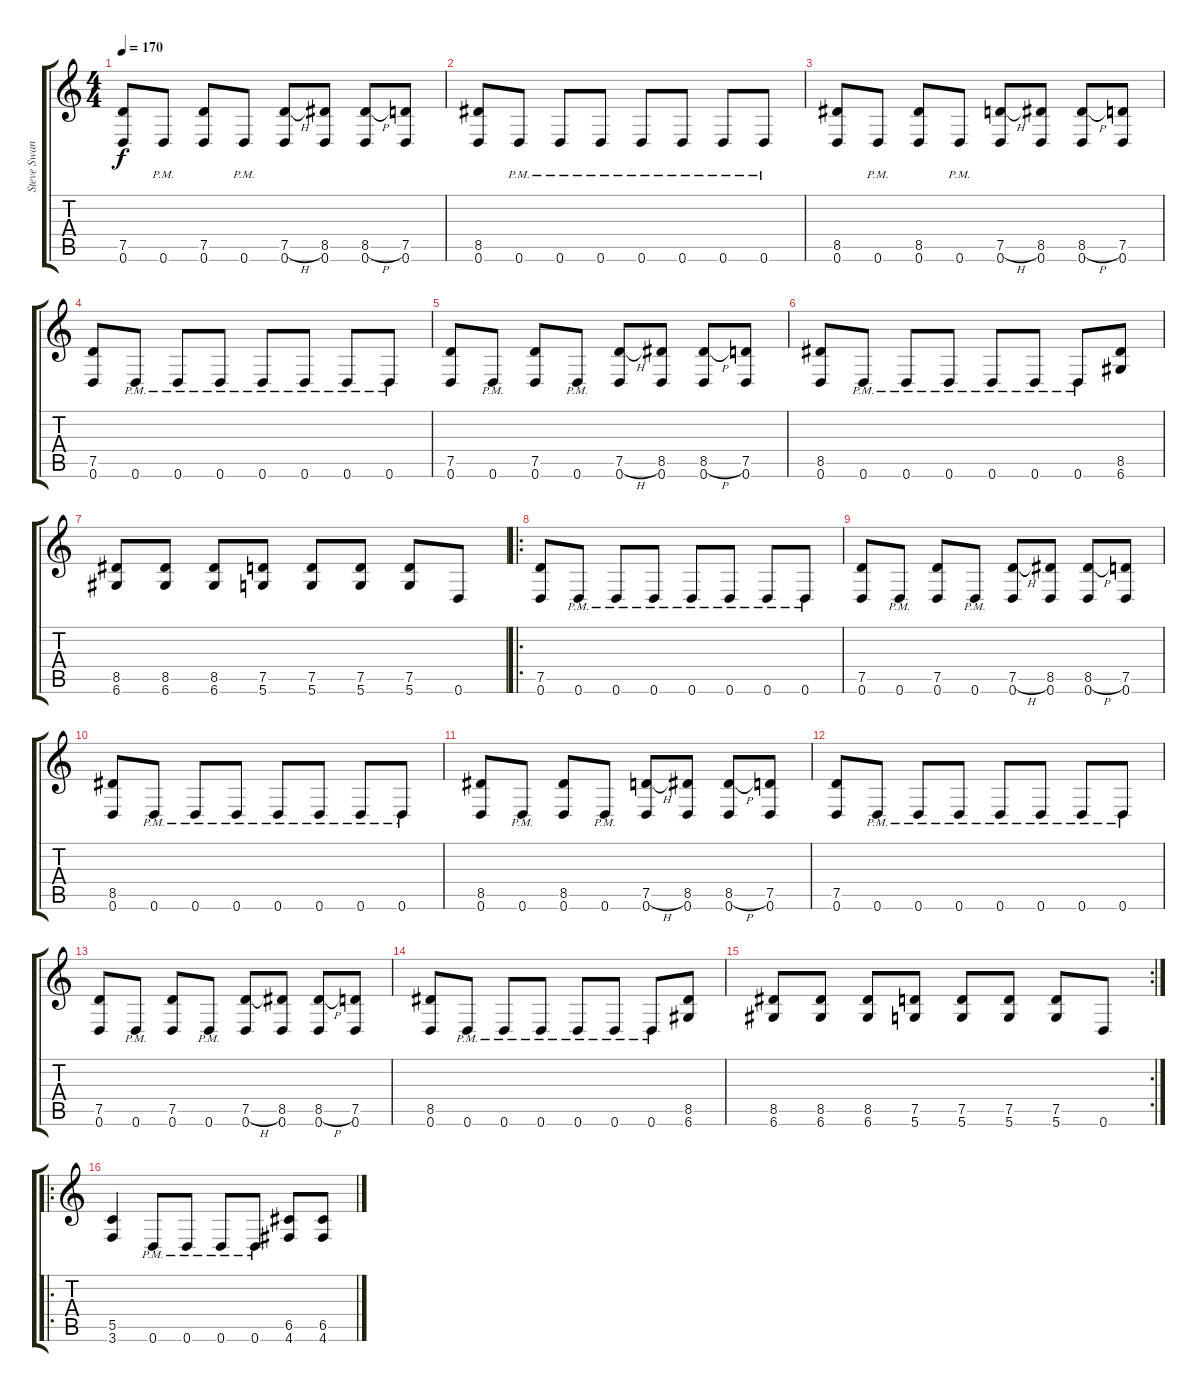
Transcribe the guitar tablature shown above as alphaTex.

\track ("Steve Swanson" "Steve Swan") {instrument distortionguitar}
\staff {score tabs}
\tuning (D4 A3 F3 C3 G2 D2) {hide}
\ts (4 4)
\tempo 170
\clef g2
\ks c
(7.5 0.6).8{dy f} 0.6{pm}.8 (7.5 0.6).8 0.6{pm}.8 (7.5{h} 0.6).8 (8.5 0.6).8 (8.5{h} 0.6).8 (7.5 0.6).8 |
(8.5 0.6).8 0.6{pm}.8 0.6{pm}.8 0.6{pm}.8 0.6{pm}.8 0.6{pm}.8 0.6{pm}.8 0.6{pm}.8 |
(8.5 0.6).8 0.6{pm}.8 (8.5 0.6).8 0.6{pm}.8 (7.5{h} 0.6).8 (8.5 0.6).8 (8.5{h} 0.6).8 (7.5 0.6).8 |
(7.5 0.6).8 0.6{pm}.8 0.6{pm}.8 0.6{pm}.8 0.6{pm}.8 0.6{pm}.8 0.6{pm}.8 0.6{pm}.8 |
(7.5 0.6).8 0.6{pm}.8 (7.5 0.6).8 0.6{pm}.8 (7.5{h} 0.6).8 (8.5 0.6).8 (8.5{h} 0.6).8 (7.5 0.6).8 |
(8.5 0.6).8 0.6{pm}.8 0.6{pm}.8 0.6{pm}.8 0.6{pm}.8 0.6{pm}.8 0.6{pm}.8 (8.5 6.6).8 |
(8.5 6.6).8 (8.5 6.6).8 (8.5 6.6).8 (7.5 5.6).8 (7.5 5.6).8 (7.5 5.6).8 (7.5 5.6).8 0.6.8 |
\ro
(7.5 0.6).8 0.6{pm}.8 0.6{pm}.8 0.6{pm}.8 0.6{pm}.8 0.6{pm}.8 0.6{pm}.8 0.6{pm}.8 |
(7.5 0.6).8 0.6{pm}.8 (7.5 0.6).8 0.6{pm}.8 (7.5{h} 0.6).8 (8.5 0.6).8 (8.5{h} 0.6).8 (7.5 0.6).8 |
(8.5 0.6).8 0.6{pm}.8 0.6{pm}.8 0.6{pm}.8 0.6{pm}.8 0.6{pm}.8 0.6{pm}.8 0.6{pm}.8 |
(8.5 0.6).8 0.6{pm}.8 (8.5 0.6).8 0.6{pm}.8 (7.5{h} 0.6).8 (8.5 0.6).8 (8.5{h} 0.6).8 (7.5 0.6).8 |
(7.5 0.6).8 0.6{pm}.8 0.6{pm}.8 0.6{pm}.8 0.6{pm}.8 0.6{pm}.8 0.6{pm}.8 0.6{pm}.8 |
(7.5 0.6).8 0.6{pm}.8 (7.5 0.6).8 0.6{pm}.8 (7.5{h} 0.6).8 (8.5 0.6).8 (8.5{h} 0.6).8 (7.5 0.6).8 |
(8.5 0.6).8 0.6{pm}.8 0.6{pm}.8 0.6{pm}.8 0.6{pm}.8 0.6{pm}.8 0.6{pm}.8 (8.5 6.6).8 |
\rc 2
(8.5 6.6).8 (8.5 6.6).8 (8.5 6.6).8 (7.5 5.6).8 (7.5 5.6).8 (7.5 5.6).8 (7.5 5.6).8 0.6.8 |
\ro
(5.5 3.6).4 0.6{pm}.8 0.6{pm}.8 0.6{pm}.8 0.6{pm}.8 (6.5 4.6).8 (6.5 4.6).8
